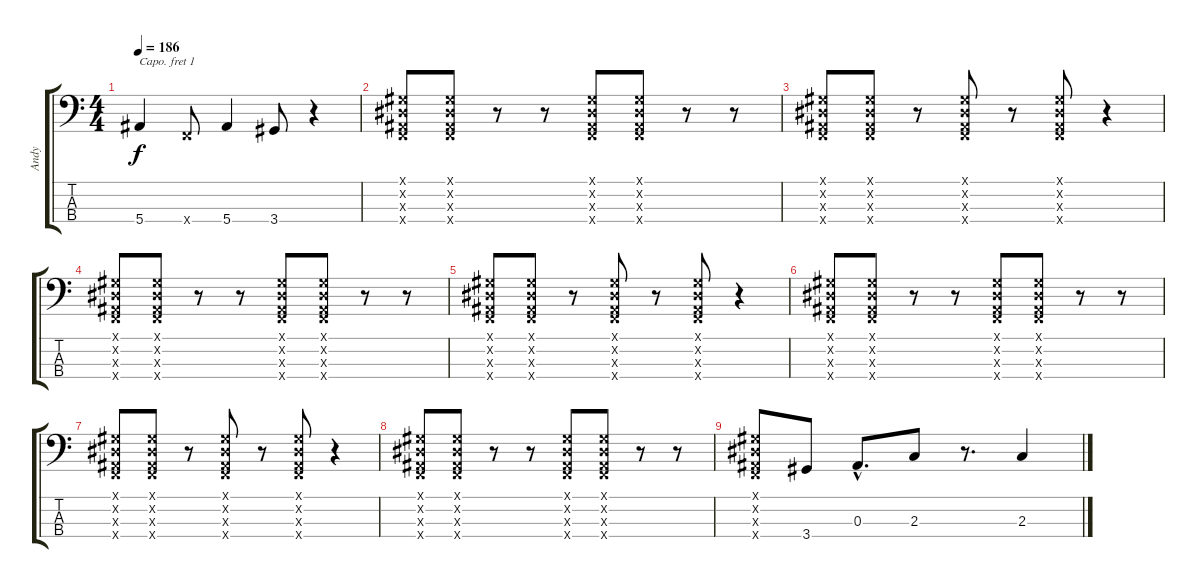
\track ("Andy" "Andy") {instrument electricbasspick}
\staff {score tabs}
\capo 1
\tuning (G2 D2 A1 E1) {hide}
\ts (4 4)
\tempo 186
\clef f4
\ks c
5.4.4{dy f} 0.4{x}.8 5.4.4 3.4.8 r.4 |
(0.1{x} 0.2{x} 0.3{x} 0.4{x}).8{volume 16} (0.1{x} 0.2{x} 0.3{x} 0.4{x}).8 r.8 r.8 (0.1{x} 0.2{x} 0.3{x} 0.4{x}).8 (0.1{x} 0.2{x} 0.3{x} 0.4{x}).8 r.8 r.8 |
(0.1{x} 0.2{x} 0.3{x} 0.4{x}).8 (0.1{x} 0.2{x} 0.3{x} 0.4{x}).8 r.8 (0.1{x} 0.2{x} 0.3{x} 0.4{x}).8 r.8 (0.1{x} 0.2{x} 0.3{x} 0.4{x}).8 r.4 |
(0.1{x} 0.2{x} 0.3{x} 0.4{x}).8{volume 16} (0.1{x} 0.2{x} 0.3{x} 0.4{x}).8 r.8 r.8 (0.1{x} 0.2{x} 0.3{x} 0.4{x}).8 (0.1{x} 0.2{x} 0.3{x} 0.4{x}).8 r.8 r.8 |
(0.1{x} 0.2{x} 0.3{x} 0.4{x}).8 (0.1{x} 0.2{x} 0.3{x} 0.4{x}).8 r.8 (0.1{x} 0.2{x} 0.3{x} 0.4{x}).8 r.8 (0.1{x} 0.2{x} 0.3{x} 0.4{x}).8 r.4 |
(0.1{x} 0.2{x} 0.3{x} 0.4{x}).8{volume 16} (0.1{x} 0.2{x} 0.3{x} 0.4{x}).8 r.8 r.8 (0.1{x} 0.2{x} 0.3{x} 0.4{x}).8 (0.1{x} 0.2{x} 0.3{x} 0.4{x}).8 r.8 r.8 |
(0.1{x} 0.2{x} 0.3{x} 0.4{x}).8 (0.1{x} 0.2{x} 0.3{x} 0.4{x}).8 r.8 (0.1{x} 0.2{x} 0.3{x} 0.4{x}).8 r.8 (0.1{x} 0.2{x} 0.3{x} 0.4{x}).8 r.4 |
(0.1{x} 0.2{x} 0.3{x} 0.4{x}).8{volume 16} (0.1{x} 0.2{x} 0.3{x} 0.4{x}).8 r.8 r.8 (0.1{x} 0.2{x} 0.3{x} 0.4{x}).8 (0.1{x} 0.2{x} 0.3{x} 0.4{x}).8 r.8 r.8 |
(0.1{x} 0.2{x} 0.3{x} 0.4{x}).8 3.4.8{volume 12} 0.3{hac}.8{d} 2.3.8 r.8{d} 2.3.4
